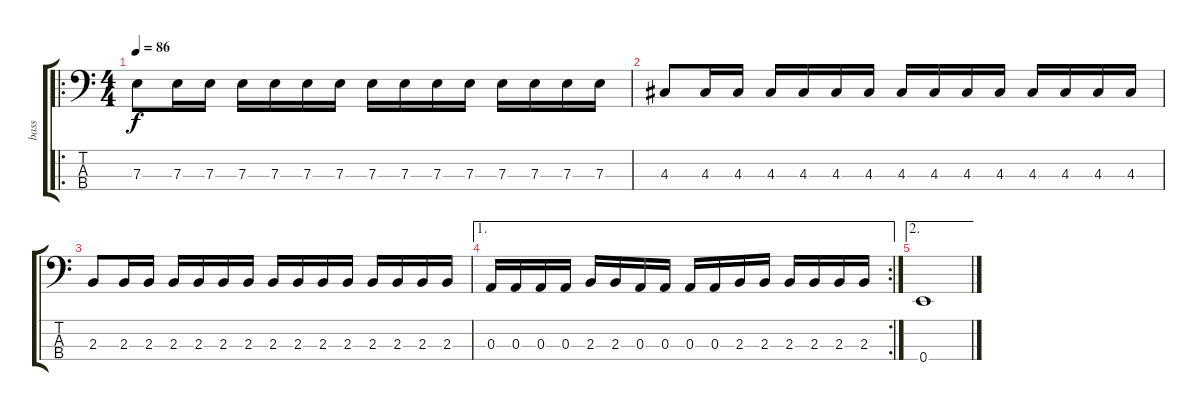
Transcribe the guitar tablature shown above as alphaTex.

\track ("bass" "bass") {instrument electricbasspick}
\staff {score tabs}
\tuning (G2 D2 A1 E1) {hide}
\ro
\ts (4 4)
\tempo 86
\clef f4
\ks c
7.3.8{dy f} 7.3.16 7.3.16 7.3.16 7.3.16 7.3.16 7.3.16 7.3.16 7.3.16 7.3.16 7.3.16 7.3.16 7.3.16 7.3.16 7.3.16 |
4.3.8 4.3.16 4.3.16 4.3.16 4.3.16 4.3.16 4.3.16 4.3.16 4.3.16 4.3.16 4.3.16 4.3.16 4.3.16 4.3.16 4.3.16 |
2.3.8 2.3.16 2.3.16 2.3.16 2.3.16 2.3.16 2.3.16 2.3.16 2.3.16 2.3.16 2.3.16 2.3.16 2.3.16 2.3.16 2.3.16 |
\ae 1
\rc 2
0.3.16 0.3.16 0.3.16 0.3.16 2.3.16 2.3.16 0.3.16 0.3.16 0.3.16 0.3.16 2.3.16 2.3.16 2.3.16 2.3.16 2.3.16 2.3.16 |
\ae 2
0.4.1
